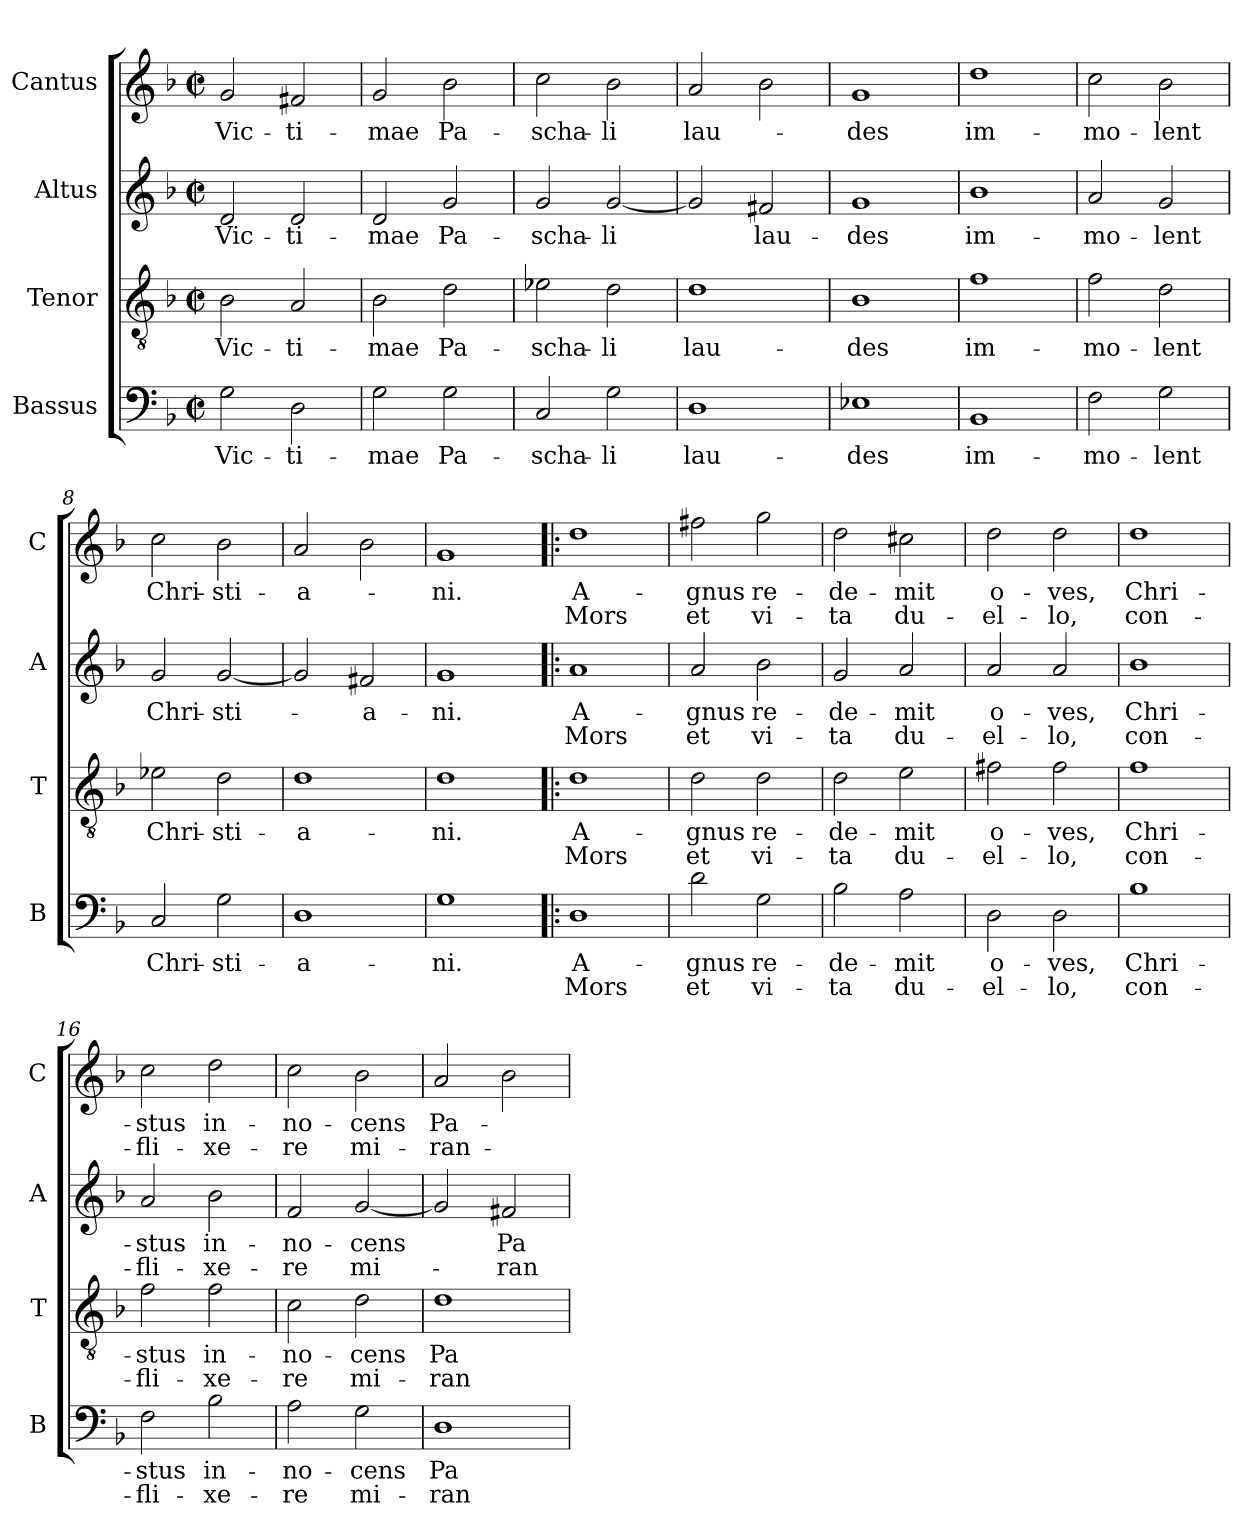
**kern	**text	**text	**kern	**text	**text	**kern	**text	**text	**kern	**text	**text
*part4	*part4	*part4	*part3	*part3	*part3	*part2	*part2	*part2	*part1	*part1	*part1
*staff4	*staff4	*staff4	*staff3	*staff3	*staff3	*staff2	*staff2	*staff2	*staff1	*staff1	*staff1
*I"Bassus	*	*	*I"Tenor	*	*	*I"Altus	*	*	*I"Cantus	*	*
*I'B	*	*	*I'T	*	*	*I'A	*	*	*I'C	*	*
*clefF4	*	*	*clefGv2	*	*	*clefG2	*	*	*clefG2	*	*
*k[b-]	*	*	*k[b-]	*	*	*k[b-]	*	*	*k[b-]	*	*
*F:	*	*	*F:	*	*	*F:	*	*	*F:	*	*
*M2/2	*	*	*M2/2	*	*	*M2/2	*	*	*M2/2	*	*
*met(c|)	*	*	*met(c|)	*	*	*met(c|)	*	*	*met(c|)	*	*
=1	=1	=1	=1	=1	=1	=1	=1	=1	=1	=1	=1
!	!LO:LY:b	!	!	!LO:LY:b	!	!	!LO:LY:b	!	!	!LO:LY:b	!
2G\	Vic-	.	2B-\	Vic-	.	2d/	Vic-	.	2g/	Vic-	.
!	!LO:LY:b	!	!	!LO:LY:b	!	!	!LO:LY:b	!	!	!LO:LY:b	!
2D\	-ti-	.	2A/	-ti-	.	2d/	-ti-	.	2f#X/	-ti-	.
=2	=2	=2	=2	=2	=2	=2	=2	=2	=2	=2	=2
!	!LO:LY:b	!	!	!LO:LY:b	!	!	!LO:LY:b	!	!	!LO:LY:b	!
2G\	-mae	.	2B-\	-mae	.	2d/	-mae	.	2g/	-mae	.
!	!LO:LY:b	!	!	!LO:LY:b	!	!	!LO:LY:b	!	!	!LO:LY:b	!
2G\	Pa-	.	2d\	Pa-	.	2g/	Pa-	.	2b-\	Pa-	.
=3	=3	=3	=3	=3	=3	=3	=3	=3	=3	=3	=3
!	!LO:LY:b	!	!	!LO:LY:b	!	!	!LO:LY:b	!	!	!LO:LY:b	!
2C/	-scha-	.	2e-X\	-scha-	.	2g/	-scha-	.	2cc\	-scha-	.
!	!LO:LY:b	!	!	!LO:LY:b	!	!	!LO:LY:b	!	!	!LO:LY:b	!
2G\	-li	.	2d\	-li	.	[2g/	-li	.	2b-\	-li	.
=4	=4	=4	=4	=4	=4	=4	=4	=4	=4	=4	=4
!	!LO:LY:b	!	!	!LO:LY:b	!	!	!	!	!	!LO:LY:b	!
1D	lau-	.	1d	lau-	.	2g/]	.	.	2a/	lau-	.
!	!	!	!	!	!	!	!LO:LY:b	!	!	!	!
.	.	.	.	.	.	2f#X/	lau-	.	2b-\	.	.
=5	=5	=5	=5	=5	=5	=5	=5	=5	=5	=5	=5
!	!LO:LY:b	!	!	!LO:LY:b	!	!	!LO:LY:b	!	!	!LO:LY:b	!
1E-X	-des	.	1B-	-des	.	1g	-des	.	1g	-des	.
=6	=6	=6	=6	=6	=6	=6	=6	=6	=6	=6	=6
!	!LO:LY:b	!	!	!LO:LY:b	!	!	!LO:LY:b	!	!	!LO:LY:b	!
1BB-	im-	.	1f	im-	.	1b-	im-	.	1dd	im-	.
!!LO:LB:g=z
=7	=7	=7	=7	=7	=7	=7	=7	=7	=7	=7	=7
!	!LO:LY:b	!	!	!LO:LY:b	!	!	!LO:LY:b	!	!	!LO:LY:b	!
2F\	-mo-	.	2f\	-mo-	.	2a/	-mo-	.	2cc\	-mo-	.
!	!LO:LY:b	!	!	!LO:LY:b	!	!	!LO:LY:b	!	!	!LO:LY:b	!
2G\	-lent	.	2d\	-lent	.	2g/	-lent	.	2b-\	-lent	.
=8	=8	=8	=8	=8	=8	=8	=8	=8	=8	=8	=8
!	!LO:LY:b	!	!	!LO:LY:b	!	!	!LO:LY:b	!	!	!LO:LY:b	!
2C/	Chri-	.	2e-X\	Chri-	.	2g/	Chri-	.	2cc\	Chri-	.
!	!LO:LY:b	!	!	!LO:LY:b	!	!	!LO:LY:b	!	!	!LO:LY:b	!
2G\	-sti-	.	2d\	-sti-	.	[2g/	-sti-	.	2b-\	-sti-	.
=9	=9	=9	=9	=9	=9	=9	=9	=9	=9	=9	=9
!	!LO:LY:b	!	!	!LO:LY:b	!	!	!	!	!	!LO:LY:b	!
1D	-a-	.	1d	-a-	.	2g/]	.	.	2a/	-a-	.
!	!	!	!	!	!	!	!LO:LY:b	!	!	!	!
.	.	.	.	.	.	2f#X/	-a-	.	2b-\	.	.
=10	=10	=10	=10	=10	=10	=10	=10	=10	=10	=10	=10
!	!LO:LY:b	!	!	!LO:LY:b	!	!	!LO:LY:b	!	!	!LO:LY:b	!
1G	-ni.	.	1d	-ni.	.	1g	-ni.	.	1g	-ni.	.
=11!|:	=11!|:	=11!|:	=11!|:	=11!|:	=11!|:	=11!|:	=11!|:	=11!|:	=11!|:	=11!|:	=11!|:
!	!LO:LY:b	!LO:LY:b	!	!LO:LY:b	!LO:LY:b	!	!LO:LY:b	!LO:LY:b	!	!LO:LY:b	!LO:LY:b
1D	A-	Mors	1d	A-	Mors	1a	A-	Mors	1dd	A-	Mors
=12	=12	=12	=12	=12	=12	=12	=12	=12	=12	=12	=12
!	!LO:LY:b	!LO:LY:b	!	!LO:LY:b	!LO:LY:b	!	!LO:LY:b	!LO:LY:b	!	!LO:LY:b	!LO:LY:b
2d\	-gnus	et	2d\	-gnus	et	2a/	-gnus	et	2ff#X\	-gnus	et
!	!LO:LY:b	!LO:LY:b	!	!LO:LY:b	!LO:LY:b	!	!LO:LY:b	!LO:LY:b	!	!LO:LY:b	!LO:LY:b
2G\	re-	vi-	2d\	re-	vi-	2b-\	re-	vi-	2gg\	re-	vi-
=13	=13	=13	=13	=13	=13	=13	=13	=13	=13	=13	=13
!	!LO:LY:b	!LO:LY:b	!	!LO:LY:b	!LO:LY:b	!	!LO:LY:b	!LO:LY:b	!	!LO:LY:b	!LO:LY:b
2B-\	-de-	-ta	2d\	-de-	-ta	2g/	-de-	-ta	2dd\	-de-	-ta
!	!LO:LY:b	!LO:LY:b	!	!LO:LY:b	!LO:LY:b	!	!LO:LY:b	!LO:LY:b	!	!LO:LY:b	!LO:LY:b
2A\	-mit	du-	2e\	-mit	du-	2a/	-mit	du-	2cc#X\	-mit	du-
!!LO:LB:g=z
=14	=14	=14	=14	=14	=14	=14	=14	=14	=14	=14	=14
!	!LO:LY:b	!LO:LY:b	!	!LO:LY:b	!LO:LY:b	!	!LO:LY:b	!LO:LY:b	!	!LO:LY:b	!LO:LY:b
2D\	o-	-el-	2f#X\	o-	-el-	2a/	o-	-el-	2dd\	o-	-el-
!	!LO:LY:b	!LO:LY:b	!	!LO:LY:b	!LO:LY:b	!	!LO:LY:b	!LO:LY:b	!	!LO:LY:b	!LO:LY:b
2D\	-ves,	-lo,	2f#\	-ves,	-lo,	2a/	-ves,	-lo,	2dd\	-ves,	-lo,
=15	=15	=15	=15	=15	=15	=15	=15	=15	=15	=15	=15
!	!LO:LY:b	!LO:LY:b	!	!LO:LY:b	!LO:LY:b	!	!LO:LY:b	!LO:LY:b	!	!LO:LY:b	!LO:LY:b
1B-	Chri-	con-	1f	Chri-	con-	1b-	Chri-	con-	1dd	Chri-	con-
=16	=16	=16	=16	=16	=16	=16	=16	=16	=16	=16	=16
!	!LO:LY:b	!LO:LY:b	!	!LO:LY:b	!LO:LY:b	!	!LO:LY:b	!LO:LY:b	!	!LO:LY:b	!LO:LY:b
2F\	-stus	-fli-	2f\	-stus	-fli-	2a/	-stus	-fli-	2cc\	-stus	-fli-
!	!LO:LY:b	!LO:LY:b	!	!LO:LY:b	!LO:LY:b	!	!LO:LY:b	!LO:LY:b	!	!LO:LY:b	!LO:LY:b
2B-\	in-	-xe-	2f\	in-	-xe-	2b-\	in-	-xe-	2dd\	in-	-xe-
=17	=17	=17	=17	=17	=17	=17	=17	=17	=17	=17	=17
!	!LO:LY:b	!LO:LY:b	!	!LO:LY:b	!LO:LY:b	!	!LO:LY:b	!LO:LY:b	!	!LO:LY:b	!LO:LY:b
2A\	-no-	-re	2c\	-no-	-re	2f/	-no-	-re	2cc\	-no-	-re
!	!LO:LY:b	!LO:LY:b	!	!LO:LY:b	!LO:LY:b	!	!LO:LY:b	!LO:LY:b	!	!LO:LY:b	!LO:LY:b
2G\	-cens	mi-	2d\	-cens	mi-	[2g/	-cens	mi-	2b-\	-cens	mi-
=18	=18	=18	=18	=18	=18	=18	=18	=18	=18	=18	=18
!	!LO:LY:b	!LO:LY:b	!	!LO:LY:b	!LO:LY:b	!	!	!	!	!LO:LY:b	!LO:LY:b
1D	Pa-	-ran-	1d	Pa-	-ran-	2g/]	.	.	2a/	Pa-	-ran-
!	!	!	!	!	!	!	!LO:LY:b	!LO:LY:b	!	!	!
.	.	.	.	.	.	2f#X/	Pa-	-ran-	2b-\	.	.
=	=	=	=	=	=	=	=	=	=	=	=
*-	*-	*-	*-	*-	*-	*-	*-	*-	*-	*-	*-
